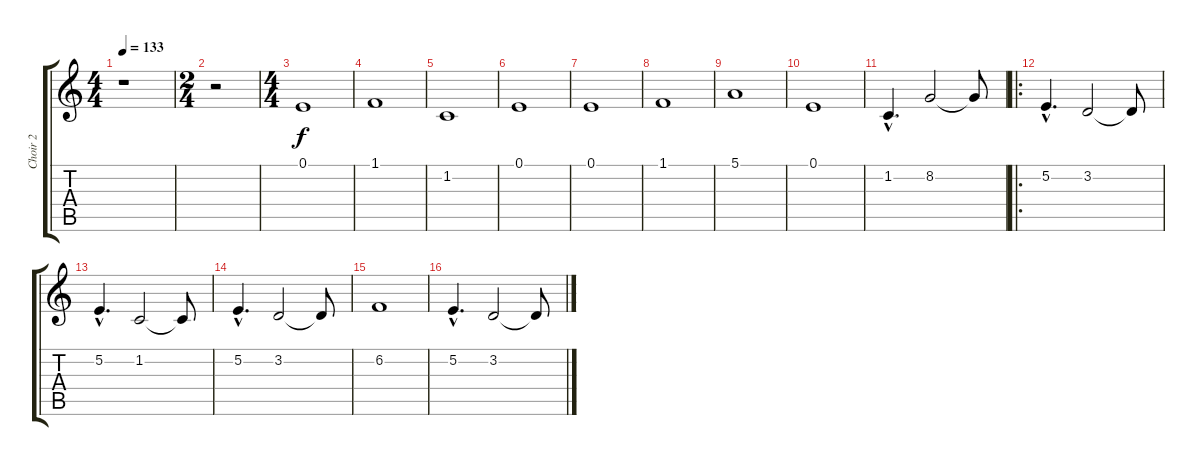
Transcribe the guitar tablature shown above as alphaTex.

\track ("Choir 2" "Choir 2") {instrument lead6voice}
\staff {score tabs}
\tuning (E4 B3 G3 D3 A2 E2) {hide}
\ts (4 4)
\tempo 133
\clef g2
\ks c
r.1{dy f} |
\ts (2 4)
r.2 |
\ts (4 4)
0.1.1 |
1.1.1 |
1.2.1 |
0.1.1 |
0.1.1 |
1.1.1 |
5.1.1 |
0.1.1 |
1.2{hac}.4{d} 8.2.2 8.2{t}.8 |
\ro
5.2{hac}.4{d} 3.2.2 3.2{t}.8 |
5.2{hac}.4{d} 1.2.2 1.2{t}.8 |
5.2{hac}.4{d} 3.2.2 3.2{t}.8 |
6.2.1 |
5.2{hac}.4{d} 3.2.2 3.2{t}.8
